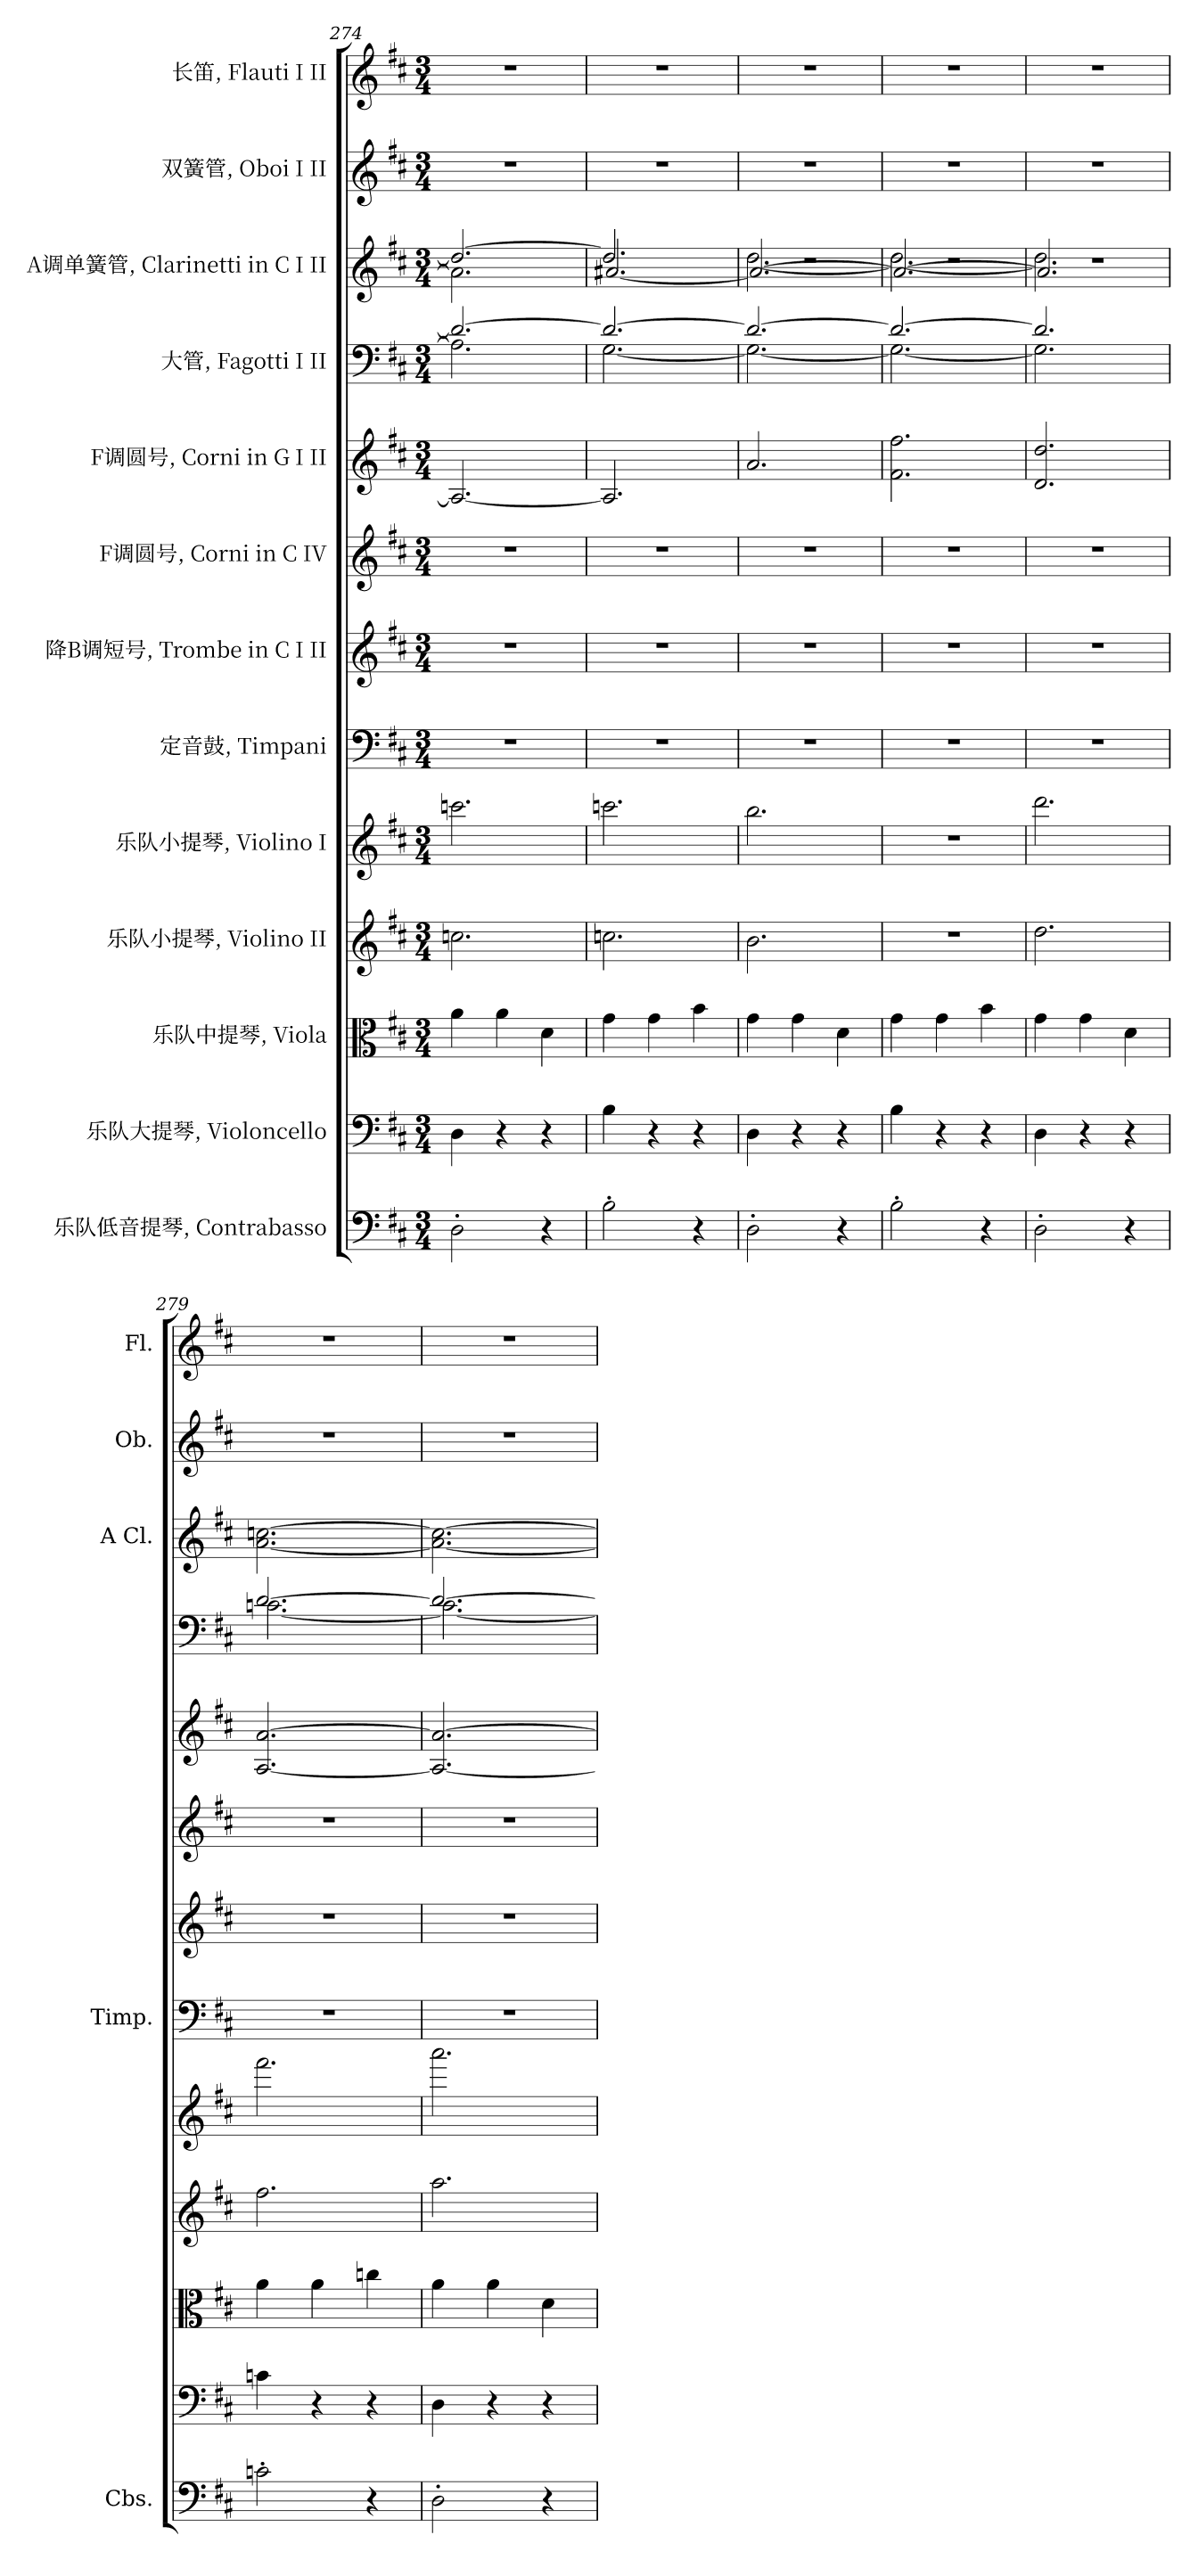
**kern	**kern	**kern	**kern	**kern	**kern	**kern	**kern	**kern	**kern	**kern	**kern	**kern
*part13	*part12	*part11	*part10	*part9	*part8	*part7	*part6	*part5	*part4	*part3	*part2	*part1
*staff13	*staff12	*staff11	*staff10	*staff9	*staff8	*staff7	*staff6	*staff5	*staff4	*staff3	*staff2	*staff1
*I"乐队低音提琴, Contrabasso	*I"乐队大提琴, Violoncello	*I"乐队中提琴, Viola	*I"乐队小提琴, Violino II	*I"乐队小提琴, Violino I	*I"定音鼓, Timpani	*I"降B调短号, Trombe in C I II	*I"F调圆号, Corni in C IV	*I"F调圆号, Corni in G I II	*I"大管, Fagotti I II	*I"A调单簧管, Clarinetti in C I II	*I"双簧管, Oboi I II	*I"长笛, Flauti I II
*I'Cbs.	*	*	*	*	*I'Timp.	*	*	*	*	*I'A Cl.	*I'Ob.	*I'Fl.
*clefF4	*clefF4	*clefC3	*clefG2	*clefG2	*clefF4	*clefG2	*clefG2	*clefG2	*clefF4	*clefG2	*clefG2	*clefG2
*ITrd7c12	*	*	*	*	*	*ITrd1c2	*ITrd4c7	*ITrd4c7	*	*ITrd2c3	*	*
*k[f#c#]	*k[f#c#]	*k[f#c#]	*k[f#c#]	*k[f#c#]	*k[f#c#]	*k[]	*k[f#]	*k[f#]	*k[f#c#]	*k[f#c#g#d#a#]	*k[f#c#]	*k[f#c#]
*M3/4	*M3/4	*M3/4	*M3/4	*M3/4	*M3/4	*M3/4	*M3/4	*M3/4	*M3/4	*M3/4	*M3/4	*M3/4
*MM340	*MM340	*MM340	*MM340	*MM340	*MM340	*MM340	*MM340	*MM340	*MM340	*MM340	*MM340	*MM340
=274	=274	=274	=274	=274	=274	=274	=274	=274	=274	=274	=274	=274
*	*	*	*	*	*	*	*	*	*^	*^	*	*
2DD'\	4D\	4a\	2.ccn\	2.cccn\	2.r	2.r	2.r	2.D/_	2.d/_	2.A\]	2.b#/_	2.f#\]	2.r	2.r
.	4r	4a\	.	.	.	.	.	.	.	.	.	.	.	.
4r	4r	4d\	.	.	.	.	.	.	.	.	.	.	.	.
=275	=275	=275	=275	=275	=275	=275	=275	=275	=275	=275	=275	=275	=275	=275
*	*	*	*	*	*	*	*	*	*	*	*	*	*	*MM340
2BB'\	4B\	4g\	2.ccn\	2.cccn\	2.r	2.r	2.r	2.D/]	2.d/_	[2.G\	2.b#/]	[2.f##X/	2.r	2.r
.	4r	4g\	.	.	.	.	.	.	.	.	.	.	.	.
4r	4r	4b\	.	.	.	.	.	.	.	.	.	.	.	.
*	*	*	*	*	*	*	*	*	*	*	*v	*v	*	*
=276	=276	=276	=276	=276	=276	=276	=276	=276	=276	=276	=276	=276	=276
*	*	*	*	*	*	*	*	*	*	*	*	*	*MM340
*	*	*	*	*	*	*	*	*	*	*	*^	*	*
*	*	*	*	*	*	*	*	*	*	*	*	*^	*	*
2DD'\	4D\	4g\	2.b\	2.bb\	2.r	2.r	2.r	2.d/	2.d/_	2.G\_	2.r	[2.b\	2.f##/_	2.r	2.r
.	4r	4g\	.	.	.	.	.	.	.	.	.	.	.	.	.
4r	4r	4d\	.	.	.	.	.	.	.	.	.	.	.	.	.
=277	=277	=277	=277	=277	=277	=277	=277	=277	=277	=277	=277	=277	=277	=277	=277
*	*	*	*	*	*	*	*	*	*	*	*	*	*	*	*MM340
2BB'\	4B\	4g\	2.r	2.r	2.r	2.r	2.r	2.B\ 2.b\	2.d/_	2.G\_	2.r	2.b\_	2.f##/_	2.r	2.r
.	4r	4g\	.	.	.	.	.	.	.	.	.	.	.	.	.
4r	4r	4b\	.	.	.	.	.	.	.	.	.	.	.	.	.
=278	=278	=278	=278	=278	=278	=278	=278	=278	=278	=278	=278	=278	=278	=278	=278
*	*	*	*	*	*	*	*	*	*	*	*	*	*	*	*MM340
2DD'\	4D\	4g\	2.dd\	2.ddd\	2.r	2.r	2.r	2.G/ 2.g/	2.d/]	2.G\]	2.r	2.b\]	2.f##/]	2.r	2.r
.	4r	4g\	.	.	.	.	.	.	.	.	.	.	.	.	.
4r	4r	4d\	.	.	.	.	.	.	.	.	.	.	.	.	.
*	*	*	*	*	*	*	*	*	*	*	*v	*v	*v	*	*
=279	=279	=279	=279	=279	=279	=279	=279	=279	=279	=279	=279	=279	=279
*	*	*	*	*	*	*	*	*	*	*	*	*	*MM340
2Cn'\	4cn\	4a\	2.ff#\	2.fff#\	2.r	2.r	2.r	[2.D/ [2.d/	[2.d/	[2.cn\	[2.f#\ [2.an\	2.r	2.r
.	4r	4a\	.	.	.	.	.	.	.	.	.	.	.
4r	4r	4ccn\	.	.	.	.	.	.	.	.	.	.	.
=280	=280	=280	=280	=280	=280	=280	=280	=280	=280	=280	=280	=280	=280
*	*	*	*	*	*	*	*	*	*	*	*	*	*MM340
2DD'\	4D\	4a\	2.aa\	2.aaa\	2.r	2.r	2.r	2.D/_ 2.d/_	2.d/_	2.c\_	2.f#\_ 2.a\_	2.r	2.r
.	4r	4a\	.	.	.	.	.	.	.	.	.	.	.
4r	4r	4d\	.	.	.	.	.	.	.	.	.	.	.
*	*	*	*	*	*	*	*	*	*v	*v	*	*	*
=	=	=	=	=	=	=	=	=	=	=	=	=
*-	*-	*-	*-	*-	*-	*-	*-	*-	*-	*-	*-	*-
